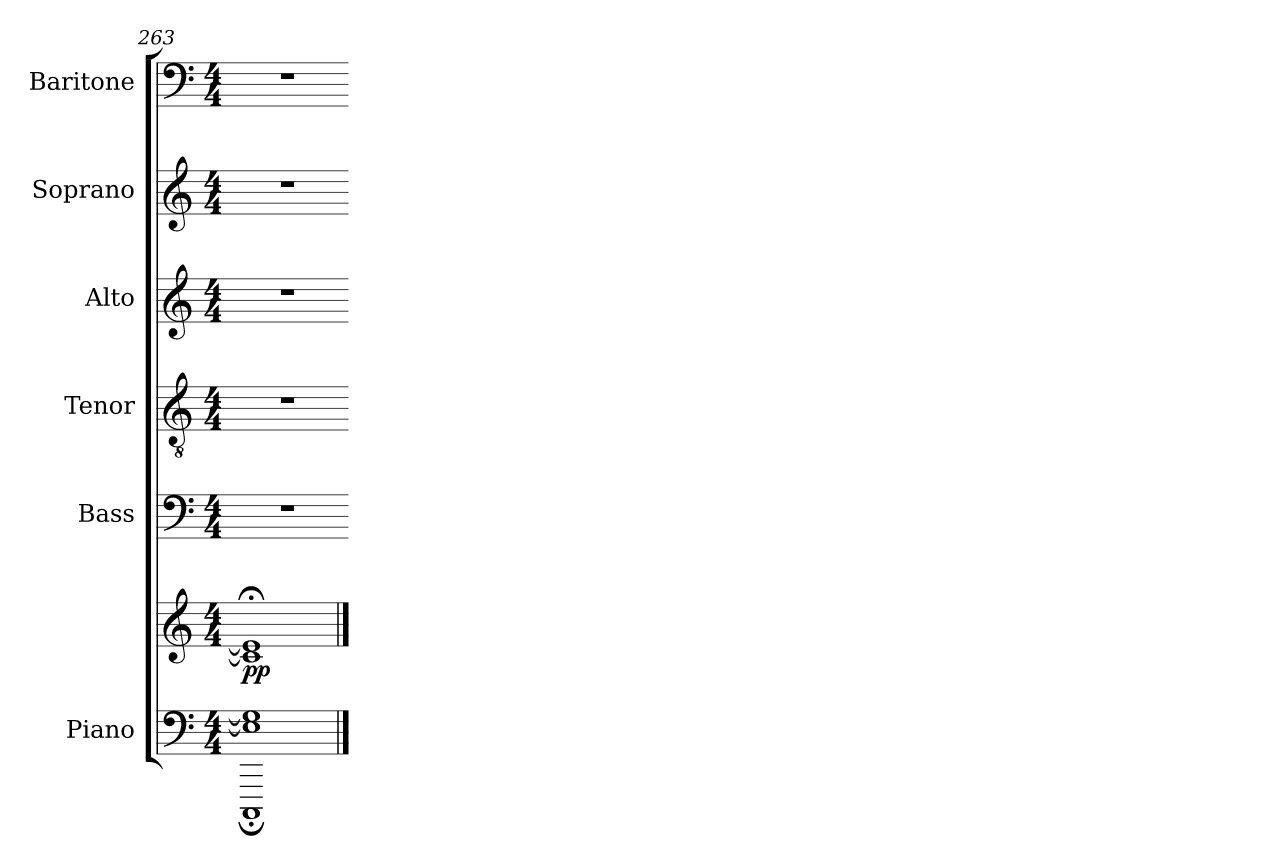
**kern	**kern	**dynam	**kern	**kern	**kern	**kern	**kern
*part6	*part6	*part6	*part5	*part4	*part3	*part2	*part1
*staff7	*staff6	*staff6/7	*staff5	*staff4	*staff3	*staff2	*staff1
*I"Piano	*	*	*I"Bass	*I"Tenor	*I"Alto	*I"Soprano	*I"Baritone
*	*	*	*I'B	*I'T	*I'A	*I'S	*
*clefF4	*clefG2	*	*clefF4	*clefGv2	*clefG2	*clefG2	*clefF4
*k[]	*k[]	*	*k[]	*k[]	*k[]	*k[]	*k[]
*C:	*C:	*	*C:	*C:	*C:	*C:	*C:
*M4/4	*M4/4	*	*M4/4	*M4/4	*M4/4	*M4/4	*M4/4
=263	=263	=263	=263	=263	=263	=263	=263
*^	*	*	*	*	*	*	*
!	!	!	!LO:DY:b	!	!	!	!	!
1E] 1G]	1CCC;\	1c];< 1e];<	pp	1r	1r	1r	1r	1r
*v	*v	*	*	*	*	*	*	*
==	==	=	=	=	=	=	=
*-	*-	*-	*-	*-	*-	*-	*-
